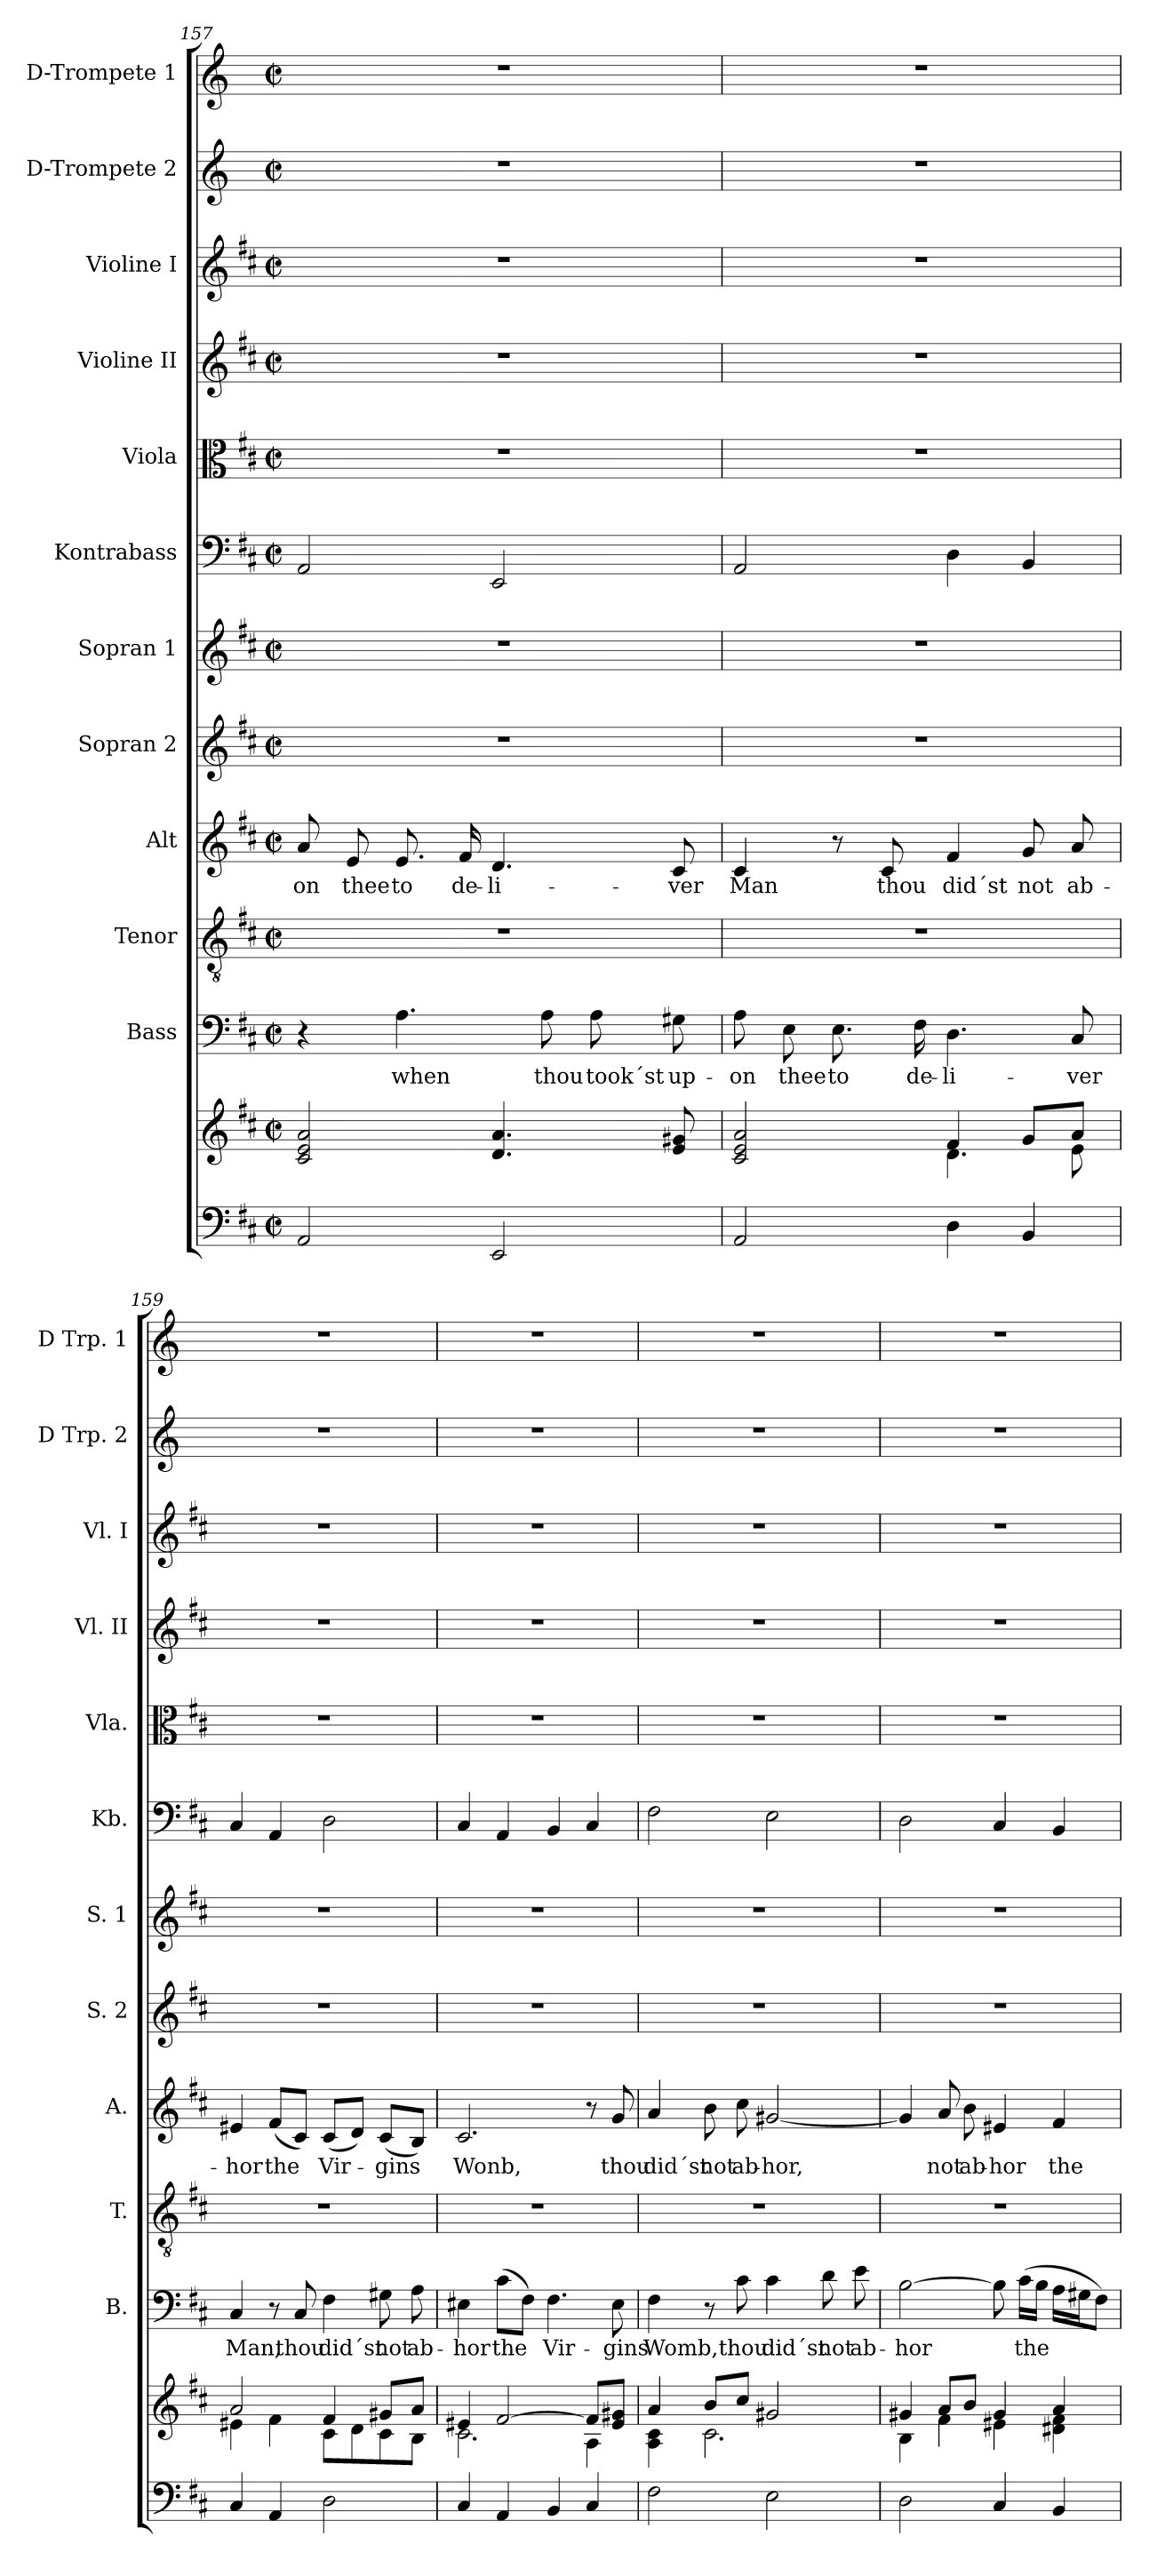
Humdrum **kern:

**kern	**kern	**kern	**text	**kern	**kern	**text	**kern	**kern	**kern	**kern	**kern	**kern	**kern	**kern
*part12	*part12	*part11	*part11	*part10	*part9	*part9	*part8	*part7	*part6	*part5	*part4	*part3	*part2	*part1
*staff13	*staff12	*staff11	*staff11	*staff10	*staff9	*staff9	*staff8	*staff7	*staff6	*staff5	*staff4	*staff3	*staff2	*staff1
*	*	*I"Bass	*	*I"Tenor	*I"Alt	*	*I"Sopran 2	*I"Sopran 1	*I"Kontrabass	*I"Viola	*I"Violine II	*I"Violine I	*I"D-Trompete 2	*I"D-Trompete 1
*	*	*I'B.	*	*I'T.	*I'A.	*	*I'S. 2	*I'S. 1	*I'Kb.	*I'Vla.	*I'Vl. II	*I'Vl. I	*I'D Trp. 2	*I'D Trp. 1
!!LO:PB:g=z
*clefF4	*clefG2	*clefF4	*	*clefGv2	*clefG2	*	*clefG2	*clefG2	*clefF4	*clefC3	*clefG2	*clefG2	*clefG2	*clefG2
*	*	*	*	*	*	*	*	*	*ITrd7c12	*	*	*	*ITrd-1c-2	*ITrd-1c-2
*k[f#c#]	*k[f#c#]	*k[f#c#]	*	*k[f#c#]	*k[f#c#]	*	*k[f#c#]	*k[f#c#]	*k[f#c#]	*k[f#c#]	*k[f#c#]	*k[f#c#]	*k[f#c#]	*k[f#c#]
*D:	*D:	*D:	*	*D:	*D:	*	*D:	*D:	*D:	*D:	*D:	*D:	*D:	*D:
*M2/2	*M2/2	*M2/2	*	*M2/2	*M2/2	*	*M2/2	*M2/2	*M2/2	*M2/2	*M2/2	*M2/2	*M2/2	*M2/2
*met(c|)	*met(c|)	*met(c|)	*	*met(c|)	*met(c|)	*	*met(c|)	*met(c|)	*met(c|)	*met(c|)	*met(c|)	*met(c|)	*met(c|)	*met(c|)
=157	=157	=157	=157	=157	=157	=157	=157	=157	=157	=157	=157	=157	=157	=157
!	!	!	!	!	!	!LO:LY:b	!	!	!	!	!	!	!	!
2AA/	2c#/ 2e/ 2a/	4r	.	1r	8a/	-on	1r	1r	2AAA/	1r	1r	1r	1r	1r
!	!	!	!	!	!	!LO:LY:b	!	!	!	!	!	!	!	!
.	.	.	.	.	8e/	thee	.	.	.	.	.	.	.	.
!	!	!	!LO:LY:b	!	!	!LO:LY:b	!	!	!	!	!	!	!	!
.	.	4.A\	when	.	8.e/	to	.	.	.	.	.	.	.	.
!	!	!	!	!	!	!LO:LY:b	!	!	!	!	!	!	!	!
.	.	.	.	.	16f#/	de-	.	.	.	.	.	.	.	.
!	!	!	!	!	!	!LO:LY:b	!	!	!	!	!	!	!	!
2EE/	4.d/ 4.a/	.	.	.	4.d/	-li-	.	.	2EEE/	.	.	.	.	.
!	!	!	!LO:LY:b	!	!	!	!	!	!	!	!	!	!	!
.	.	8A\	thou	.	.	.	.	.	.	.	.	.	.	.
!	!	!	!LO:LY:b	!	!	!	!	!	!	!	!	!	!	!
.	.	8A\	took´st	.	.	.	.	.	.	.	.	.	.	.
!	!	!	!LO:LY:b	!	!	!LO:LY:b	!	!	!	!	!	!	!	!
.	8e/ 8g#X/	8G#X\	up-	.	8c#/	-ver	.	.	.	.	.	.	.	.
=158	=158	=158	=158	=158	=158	=158	=158	=158	=158	=158	=158	=158	=158	=158
*	*^	*	*	*	*	*	*	*	*	*	*	*	*	*
!	!	!	!	!LO:LY:b	!	!	!LO:LY:b	!	!	!	!	!	!	!	!
2AA/	2c#/ 2e/ 2a/	2ryy	8A\	-on	1r	4c#/	Man	1r	1r	2AAA/	1r	1r	1r	1r	1r
!	!	!	!	!LO:LY:b	!	!	!	!	!	!	!	!	!	!	!
.	.	.	8E\	thee	.	.	.	.	.	.	.	.	.	.	.
!	!	!	!	!LO:LY:b	!	!	!	!	!	!	!	!	!	!	!
.	.	.	8.E\	to	.	8r	.	.	.	.	.	.	.	.	.
!	!	!	!	!	!	!	!LO:LY:b	!	!	!	!	!	!	!	!
.	.	.	.	.	.	8c#/	thou	.	.	.	.	.	.	.	.
!	!	!	!	!LO:LY:b	!	!	!	!	!	!	!	!	!	!	!
.	.	.	16F#\	de-	.	.	.	.	.	.	.	.	.	.	.
!	!	!	!	!LO:LY:b	!	!	!LO:LY:b	!	!	!	!	!	!	!	!
4D\	4f#/	4.d\	4.D\	-li-	.	4f#/	did´st	.	.	4DD\	.	.	.	.	.
!	!	!	!	!	!	!	!LO:LY:b	!	!	!	!	!	!	!	!
4BB/	8g/L	.	.	.	.	8g/	not	.	.	4BBB/	.	.	.	.	.
!	!	!	!	!LO:LY:b	!	!	!LO:LY:b	!	!	!	!	!	!	!	!
.	8a/J	8e\	8C#/	-ver	.	8a/	ab-	.	.	.	.	.	.	.	.
=159	=159	=159	=159	=159	=159	=159	=159	=159	=159	=159	=159	=159	=159	=159	=159
!	!	!	!	!LO:LY:b	!	!	!LO:LY:b	!	!	!	!	!	!	!	!
4C#/	2a/	4e#X\	4C#/	Man,	1r	4e#X/	-hor	1r	1r	4CC#/	1r	1r	1r	1r	1r
!	!	!	!	!	!	!	!LO:LY:b	!	!	!	!	!	!	!	!
4AA/	.	4f#\	8r	.	.	(<8f#/L	the	.	.	4AAA/	.	.	.	.	.
!	!	!	!	!LO:LY:b	!	!	!	!	!	!	!	!	!	!	!
.	.	.	8C#/	thou	.	8c#/J)	.	.	.	.	.	.	.	.	.
!	!	!	!	!LO:LY:b	!	!	!LO:LY:b	!	!	!	!	!	!	!	!
2D\	4f#/	8c#\L	4F#\	did´st	.	(<8c#/L	Vir-	.	.	2DD\	.	.	.	.	.
.	.	8d\	.	.	.	8d/J)	.	.	.	.	.	.	.	.	.
!	!	!	!	!LO:LY:b	!	!	!LO:LY:b	!	!	!	!	!	!	!	!
.	8g#X/L	8c#\	8G#X\	not	.	(<8c#/L	-gins	.	.	.	.	.	.	.	.
!	!	!	!	!LO:LY:b	!	!	!	!	!	!	!	!	!	!	!
.	8a/J	8B\J	8A\	ab-	.	8B/J)	.	.	.	.	.	.	.	.	.
=160	=160	=160	=160	=160	=160	=160	=160	=160	=160	=160	=160	=160	=160	=160	=160
!	!	!	!	!LO:LY:b	!	!	!LO:LY:b	!	!	!	!	!	!	!	!
4C#/	4e#X/	2.c#\	4E#X\	-hor	1r	2.c#/	Wonb,	1r	1r	4CC#/	1r	1r	1r	1r	1r
!	!	!	!	!LO:LY:b	!	!	!	!	!	!	!	!	!	!	!
4AA/	[>2f#/	.	(>8c#\L	the	.	.	.	.	.	4AAA/	.	.	.	.	.
.	.	.	8F#\J)	.	.	.	.	.	.	.	.	.	.	.	.
!	!	!	!	!LO:LY:b	!	!	!	!	!	!	!	!	!	!	!
4BB/	.	.	4.F#\	Vir-	.	.	.	.	.	4BBB/	.	.	.	.	.
4C#/	8f#/L]	4A\	.	.	.	8r	.	.	.	4CC#/	.	.	.	.	.
!	!	!	!	!LO:LY:b	!	!	!LO:LY:b	!	!	!	!	!	!	!	!
.	8e#/ 8g#X/J	.	8E#\	-gins	.	8g/	thou	.	.	.	.	.	.	.	.
!!LO:PB:g=z
=161	=161	=161	=161	=161	=161	=161	=161	=161	=161	=161	=161	=161	=161	=161	=161
!	!	!	!	!LO:LY:b	!	!	!LO:LY:b	!	!	!	!	!	!	!	!
2F#\	4a/	4A\ 4c#\	4F#\	Womb,	1r	4a/	did´st	1r	1r	2FF#\	1r	1r	1r	1r	1r
!	!	!	!	!	!	!	!LO:LY:b	!	!	!	!	!	!	!	!
.	8b/L	2.c#\	8r	.	.	8b\	not	.	.	.	.	.	.	.	.
!	!	!	!	!LO:LY:b	!	!	!LO:LY:b	!	!	!	!	!	!	!	!
.	8cc#/J	.	8c#\	thou	.	8cc#\	ab-	.	.	.	.	.	.	.	.
!	!	!	!	!LO:LY:b	!	!	!LO:LY:b	!	!	!	!	!	!	!	!
2E\	2g#X/	.	4c#\	did´st	.	[2g#X/	-hor,	.	.	2EE\	.	.	.	.	.
!	!	!	!	!LO:LY:b	!	!	!	!	!	!	!	!	!	!	!
.	.	.	8d\	not	.	.	.	.	.	.	.	.	.	.	.
!	!	!	!	!LO:LY:b	!	!	!	!	!	!	!	!	!	!	!
.	.	.	8e\	ab-	.	.	.	.	.	.	.	.	.	.	.
=162	=162	=162	=162	=162	=162	=162	=162	=162	=162	=162	=162	=162	=162	=162	=162
!	!	!	!	!LO:LY:b	!	!	!	!	!	!	!	!	!	!	!
2D\	4g#X/	4B\	[2B\	-hor	1r	4g#/]	.	1r	1r	2DD\	1r	1r	1r	1r	1r
!	!	!	!	!	!	!	!LO:LY:b	!	!	!	!	!	!	!	!
.	8a/L	4f#\	.	.	.	8a/	not	.	.	.	.	.	.	.	.
!	!	!	!	!	!	!	!LO:LY:b	!	!	!	!	!	!	!	!
.	8b/J	.	.	.	.	8b\	ab-	.	.	.	.	.	.	.	.
!	!	!	!	!	!	!	!LO:LY:b	!	!	!	!	!	!	!	!
4C#/	4g#/	4e#X\	8B\]	.	.	4e#X/	-hor	.	.	4CC#/	.	.	.	.	.
!	!	!	!	!LO:LY:b	!	!	!	!	!	!	!	!	!	!	!
.	.	.	(>16c#\LL	the	.	.	.	.	.	.	.	.	.	.	.
.	.	.	16B\JJ	.	.	.	.	.	.	.	.	.	.	.	.
!	!	!	!	!	!	!	!LO:LY:b	!	!	!	!	!	!	!	!
4BB/	4a/	4d#X\ 4f#\	16A\LL	.	.	4f#/	the	.	.	4BBB/	.	.	.	.	.
.	.	.	16G#X\J	.	.	.	.	.	.	.	.	.	.	.	.
.	.	.	8F#\J)	.	.	.	.	.	.	.	.	.	.	.	.
*	*v	*v	*	*	*	*	*	*	*	*	*	*	*	*	*
=	=	=	=	=	=	=	=	=	=	=	=	=	=	=
*-	*-	*-	*-	*-	*-	*-	*-	*-	*-	*-	*-	*-	*-	*-
